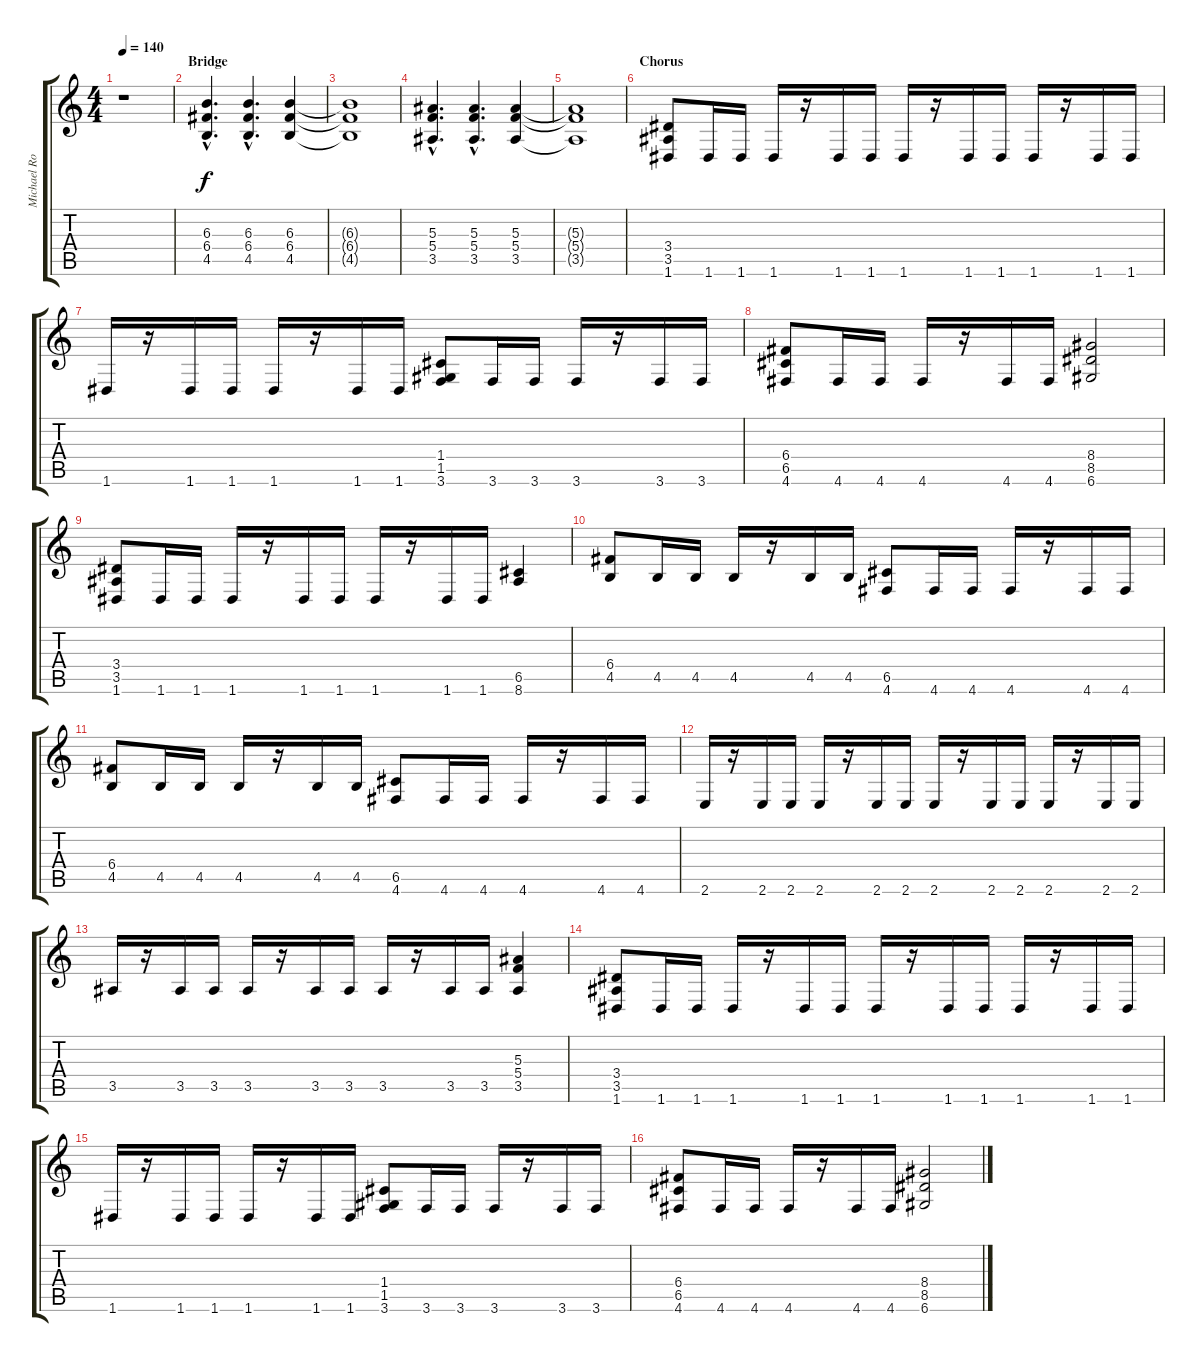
\track ("Michael Romeo Lead" "Michael Ro") {instrument distortionguitar}
\staff {score tabs}
\tuning (D4 A3 F3 C3 G2 D2) {hide}
\ts (4 4)
\tempo 140
\clef g2
\ks c
r.1{dy f} |
\section ("" "Bridge")
(6.3{hac} 6.4{hac} 4.5{hac}).4{d} (6.3{hac} 6.4{hac} 4.5{hac}).4{d} (6.3 6.4 4.5).4 |
(6.3{t} 6.4{t} 4.5{t}).1 |
(5.3{hac} 5.4{hac} 3.5{hac}).4{d} (5.3{hac} 5.4{hac} 3.5{hac}).4{d} (5.3 5.4 3.5).4 |
(5.3{t} 5.4{t} 3.5{t}).1 |
\section ("" "Chorus")
(3.4 3.5 1.6).8 1.6.16 1.6.16 1.6.16 r.16 1.6.16 1.6.16 1.6.16 r.16 1.6.16 1.6.16 1.6.16 r.16 1.6.16 1.6.16 |
1.6.16 r.16 1.6.16 1.6.16 1.6.16 r.16 1.6.16 1.6.16 (1.4 1.5 3.6).8 3.6.16 3.6.16 3.6.16 r.16 3.6.16 3.6.16 |
(6.4 6.5 4.6).8 4.6.16 4.6.16 4.6.16 r.16 4.6.16 4.6.16 (8.4 8.5 6.6).2 |
(3.4 3.5 1.6).8 1.6.16 1.6.16 1.6.16 r.16 1.6.16 1.6.16 1.6.16 r.16 1.6.16 1.6.16 (6.5 8.6).4 |
(6.4 4.5).8 4.5.16 4.5.16 4.5.16 r.16 4.5.16 4.5.16 (6.5 4.6).8 4.6.16 4.6.16 4.6.16 r.16 4.6.16 4.6.16 |
(6.4 4.5).8 4.5.16 4.5.16 4.5.16 r.16 4.5.16 4.5.16 (6.5 4.6).8 4.6.16 4.6.16 4.6.16 r.16 4.6.16 4.6.16 |
2.6.16 r.16 2.6.16 2.6.16 2.6.16 r.16 2.6.16 2.6.16 2.6.16 r.16 2.6.16 2.6.16 2.6.16 r.16 2.6.16 2.6.16 |
3.5.16 r.16 3.5.16 3.5.16 3.5.16 r.16 3.5.16 3.5.16 3.5.16 r.16 3.5.16 3.5.16 (5.3 5.4 3.5).4 |
(3.4 3.5 1.6).8 1.6.16 1.6.16 1.6.16 r.16 1.6.16 1.6.16 1.6.16 r.16 1.6.16 1.6.16 1.6.16 r.16 1.6.16 1.6.16 |
1.6.16 r.16 1.6.16 1.6.16 1.6.16 r.16 1.6.16 1.6.16 (1.4 1.5 3.6).8 3.6.16 3.6.16 3.6.16 r.16 3.6.16 3.6.16 |
(6.4 6.5 4.6).8 4.6.16 4.6.16 4.6.16 r.16 4.6.16 4.6.16 (8.4 8.5 6.6).2
